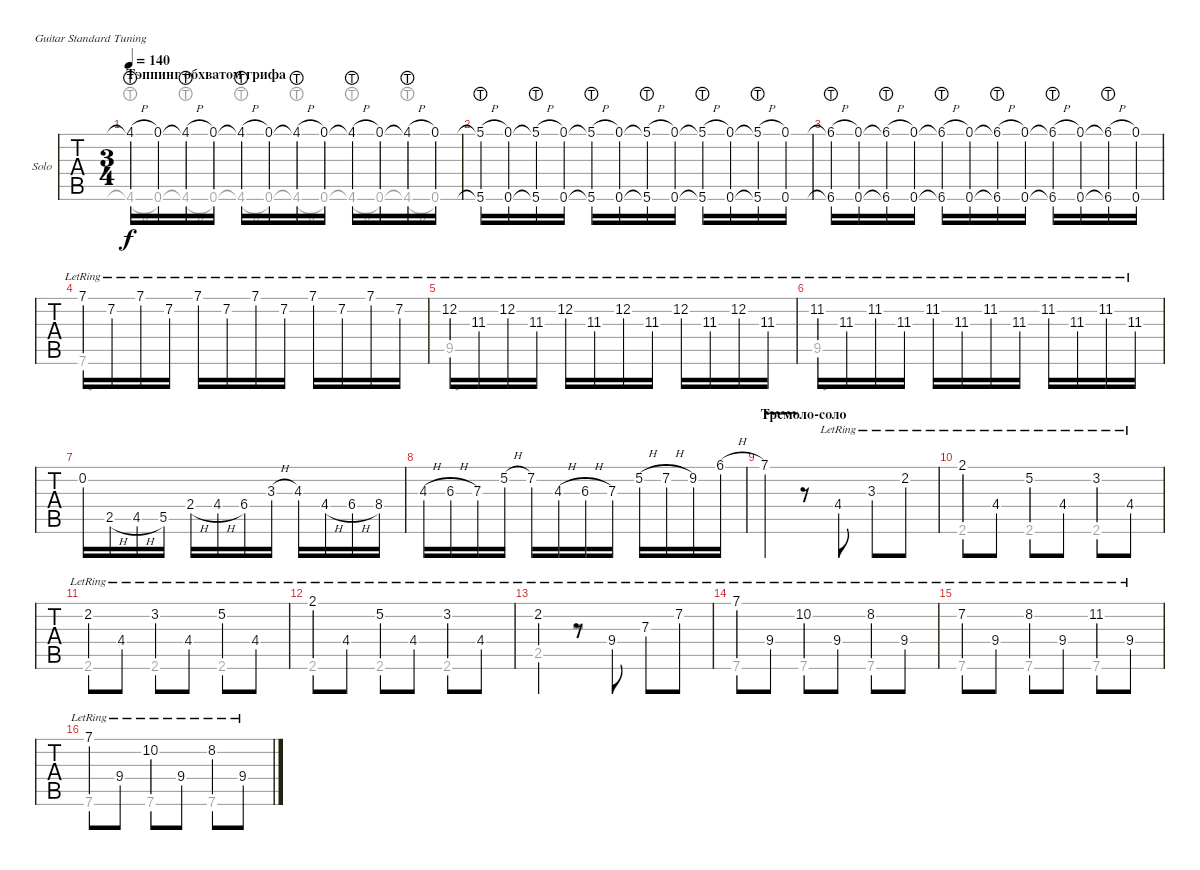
\bracketExtendMode groupsimilarinstruments
\firstSystemTrackNameOrientation horizontal
\otherSystemsTrackNameOrientation horizontal
\track ("Solo Guitar" "Solo") {instrument acousticguitarsteel}
\staff {tabs}
\tuning (E4 B3 G3 D3 A2 E2)
\voice
\ts (3 4)
\section ("" "Тэппинг обхватом грифа")
\tempo 140
\clef g2
\ks c
4.1{h lht lf 2}.16{dy f} 0.1.16 4.1{h lht lf 2}.16 0.1.16 4.1{h lht lf 2}.16 0.1.16 4.1{h lht lf 2}.16 0.1.16 4.1{h lht lf 2}.16 0.1.16 4.1{h lht lf 2}.16 0.1.16 |
(5.1{h lht} 5.6{h lht}).16 (0.1 0.6).16 (5.1{h lht} 5.6{h lht}).16 (0.1 0.6).16 (5.1{h lht} 5.6{h lht}).16 (0.1 0.6).16 (5.1{h lht} 5.6{h lht}).16 (0.1 0.6).16 (5.1{h lht} 5.6{h lht}).16 (0.1 0.6).16 (5.1{h lht} 5.6{h lht}).16 (0.1 0.6).16 |
(6.1{h lht} 6.6{h lht}).16 (0.1 0.6).16 (6.1{h lht} 6.6{h lht}).16 (0.1 0.6).16 (6.1{h lht} 6.6{h lht}).16 (0.1 0.6).16 (6.1{h lht} 6.6{h lht}).16 (0.1 0.6).16 (6.1{h lht} 6.6{h lht}).16 (0.1 0.6).16 (6.1{h lht} 6.6{h lht}).16 (0.1 0.6).16 |
7.1{lr}.16 7.2{lr}.16 7.1{lr}.16 7.2{lr}.16 7.1{lr}.16 7.2{lr}.16 7.1{lr}.16 7.2{lr}.16 7.1{lr}.16 7.2{lr}.16 7.1{lr}.16 7.2{lr}.16 |
12.2{lr}.16 11.3{lr}.16 12.2{lr}.16 11.3{lr}.16 12.2{lr}.16 11.3{lr}.16 12.2{lr}.16 11.3{lr}.16 12.2{lr}.16 11.3{lr}.16 12.2{lr}.16 11.3{lr}.16 |
11.2{lr}.16 11.3{lr}.16 11.2{lr}.16 11.3{lr}.16 11.2{lr}.16 11.3{lr}.16 11.2{lr}.16 11.3{lr}.16 11.2{lr}.16 11.3{lr}.16 11.2{lr}.16 11.3{lr}.16 |
0.2.16 2.5{h}.16 4.5{h}.16 5.5.16 2.4{h}.16 4.4{h}.16 6.4.16 3.3{h}.16 4.3.16 4.4{h}.16 6.4{h}.16 8.4.16 |
4.3{h}.16 6.3{h}.16 7.3.16 5.2{h}.16 7.2.16 4.3{h}.16 6.3{h}.16 7.3.16 5.2{h}.16 7.2{h}.16 9.2.16 6.1{h}.16 |
\section ("" "Тремоло-соло")
7.1{v}.4 r.8 4.4{lr}.8 3.3{lr}.8 2.2{lr}.8 |
2.1{lr}.8 4.4{lr}.8 5.2{lr}.8 4.4{lr}.8 3.2{lr}.8 4.4{lr}.8 |
2.2{lr}.8 4.4{lr}.8 3.2{lr}.8 4.4{lr}.8 5.2{lr}.8 4.4{lr}.8 |
2.1{lr}.8 4.4{lr}.8 5.2{lr}.8 4.4{lr}.8 3.2{lr}.8 4.4{lr}.8 |
2.2{lr}.4 r.8 9.4{lr}.8 7.3{lr}.8 7.2{lr}.8 |
7.1{lr}.8 9.4{lr}.8 10.2{lr}.8 9.4{lr}.8 8.2{lr}.8 9.4{lr}.8 |
7.2{lr}.8 9.4{lr}.8 8.2{lr}.8 9.4{lr}.8 11.2{lr}.8 9.4{lr}.8 |
7.1{lr}.8 9.4{lr}.8 10.2{lr}.8 9.4{lr}.8 8.2{lr}.8 9.4{lr}.8
\voice
\clef g2
\ottava regular
\simile none
\ks c
4.6{h lht}.16{dy f} 0.6.16 4.6{h lht}.16 0.6.16 4.6{h lht}.16 0.6.16 4.6{h lht}.16 0.6.16 4.6{h lht}.16 0.6.16 4.6{h lht}.16 0.6.16 |
|
|
7.6.2{d} |
9.5.2{d} |
9.5.2{d} |
|
|
|
2.6.4 2.6.4 2.6.4 |
2.6.4 2.6.4 2.6.4 |
2.6.4 2.6.4 2.6.4 |
2.5.4 r.2 |
7.6.4 7.6.4 7.6.4 |
7.6.4 7.6.4 7.6.4 |
7.6.4 7.6.4 7.6.4
